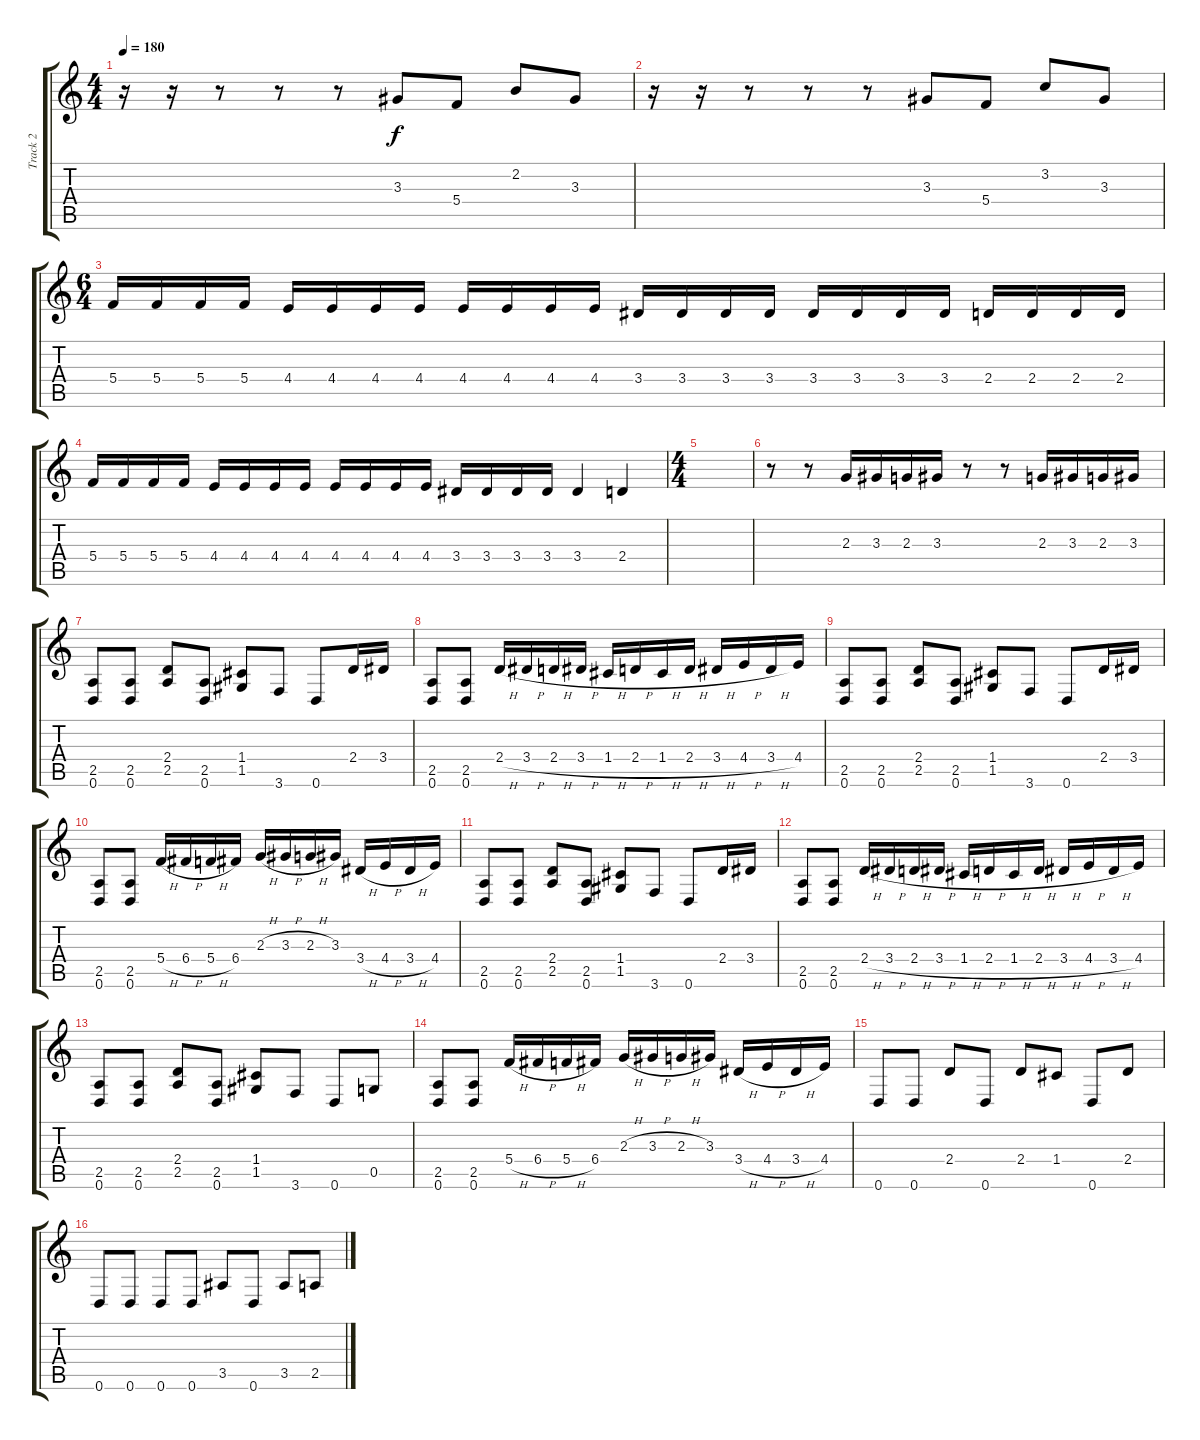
\track ("Track 2" "Track 2") {instrument distortionguitar}
\staff {score tabs}
\tuning (D4 A3 F3 C3 G2 D2) {hide}
\ts (4 4)
\tempo 180
\clef g2
\ks c
r.16{dy f} r.16 r.8 r.8 r.8 3.3.8 5.4.8 2.2.8 3.3.8 |
r.16 r.16 r.8 r.8 r.8 3.3.8 5.4.8 3.2.8 3.3.8 |
\ts (6 4)
5.4.16 5.4.16 5.4.16 5.4.16 4.4.16 4.4.16 4.4.16 4.4.16 4.4.16 4.4.16 4.4.16 4.4.16 3.4.16 3.4.16 3.4.16 3.4.16 3.4.16 3.4.16 3.4.16 3.4.16 2.4.16 2.4.16 2.4.16 2.4.16 |
5.4.16 5.4.16 5.4.16 5.4.16 4.4.16 4.4.16 4.4.16 4.4.16 4.4.16 4.4.16 4.4.16 4.4.16 3.4.16 3.4.16 3.4.16 3.4.16 3.4.4 2.4.4 |
\ts (4 4)
|
r.8 r.8 2.3.16 3.3.16 2.3.16 3.3.16 r.8 r.8 2.3.16 3.3.16 2.3.16 3.3.16 |
(2.5 0.6).8 (2.5 0.6).8 (2.4 2.5).8 (2.5 0.6).8 (1.4 1.5).8 3.6.8 0.6.8 2.4.16 3.4.16 |
(2.5 0.6).8 (2.5 0.6).8 2.4{h}.16 3.4{h}.16 2.4{h}.16 3.4{h}.16 1.4{h}.16 2.4{h}.16 1.4{h}.16 2.4{h}.16 3.4{h}.16 4.4{h}.16 3.4{h}.16 4.4.16 |
(2.5 0.6).8 (2.5 0.6).8 (2.4 2.5).8 (2.5 0.6).8 (1.4 1.5).8 3.6.8 0.6.8 2.4.16 3.4.16 |
(2.5 0.6).8 (2.5 0.6).8 5.4{h}.16 6.4{h}.16 5.4{h}.16 6.4.16 2.3{h}.16 3.3{h}.16 2.3{h}.16 3.3.16 3.4{h}.16 4.4{h}.16 3.4{h}.16 4.4.16 |
(2.5 0.6).8 (2.5 0.6).8 (2.4 2.5).8 (2.5 0.6).8 (1.4 1.5).8 3.6.8 0.6.8 2.4.16 3.4.16 |
(2.5 0.6).8 (2.5 0.6).8 2.4{h}.16 3.4{h}.16 2.4{h}.16 3.4{h}.16 1.4{h}.16 2.4{h}.16 1.4{h}.16 2.4{h}.16 3.4{h}.16 4.4{h}.16 3.4{h}.16 4.4.16 |
(2.5 0.6).8 (2.5 0.6).8 (2.4 2.5).8 (2.5 0.6).8 (1.4 1.5).8 3.6.8 0.6.8 0.5.8 |
(2.5 0.6).8 (2.5 0.6).8 5.4{h}.16 6.4{h}.16 5.4{h}.16 6.4.16 2.3{h}.16 3.3{h}.16 2.3{h}.16 3.3.16 3.4{h}.16 4.4{h}.16 3.4{h}.16 4.4.16 |
0.6.8 0.6.8 2.4.8 0.6.8 2.4.8 1.4.8 0.6.8 2.4.8 |
0.6.8 0.6.8 0.6.8 0.6.8 3.5.8 0.6.8 3.5.8 2.5.8
